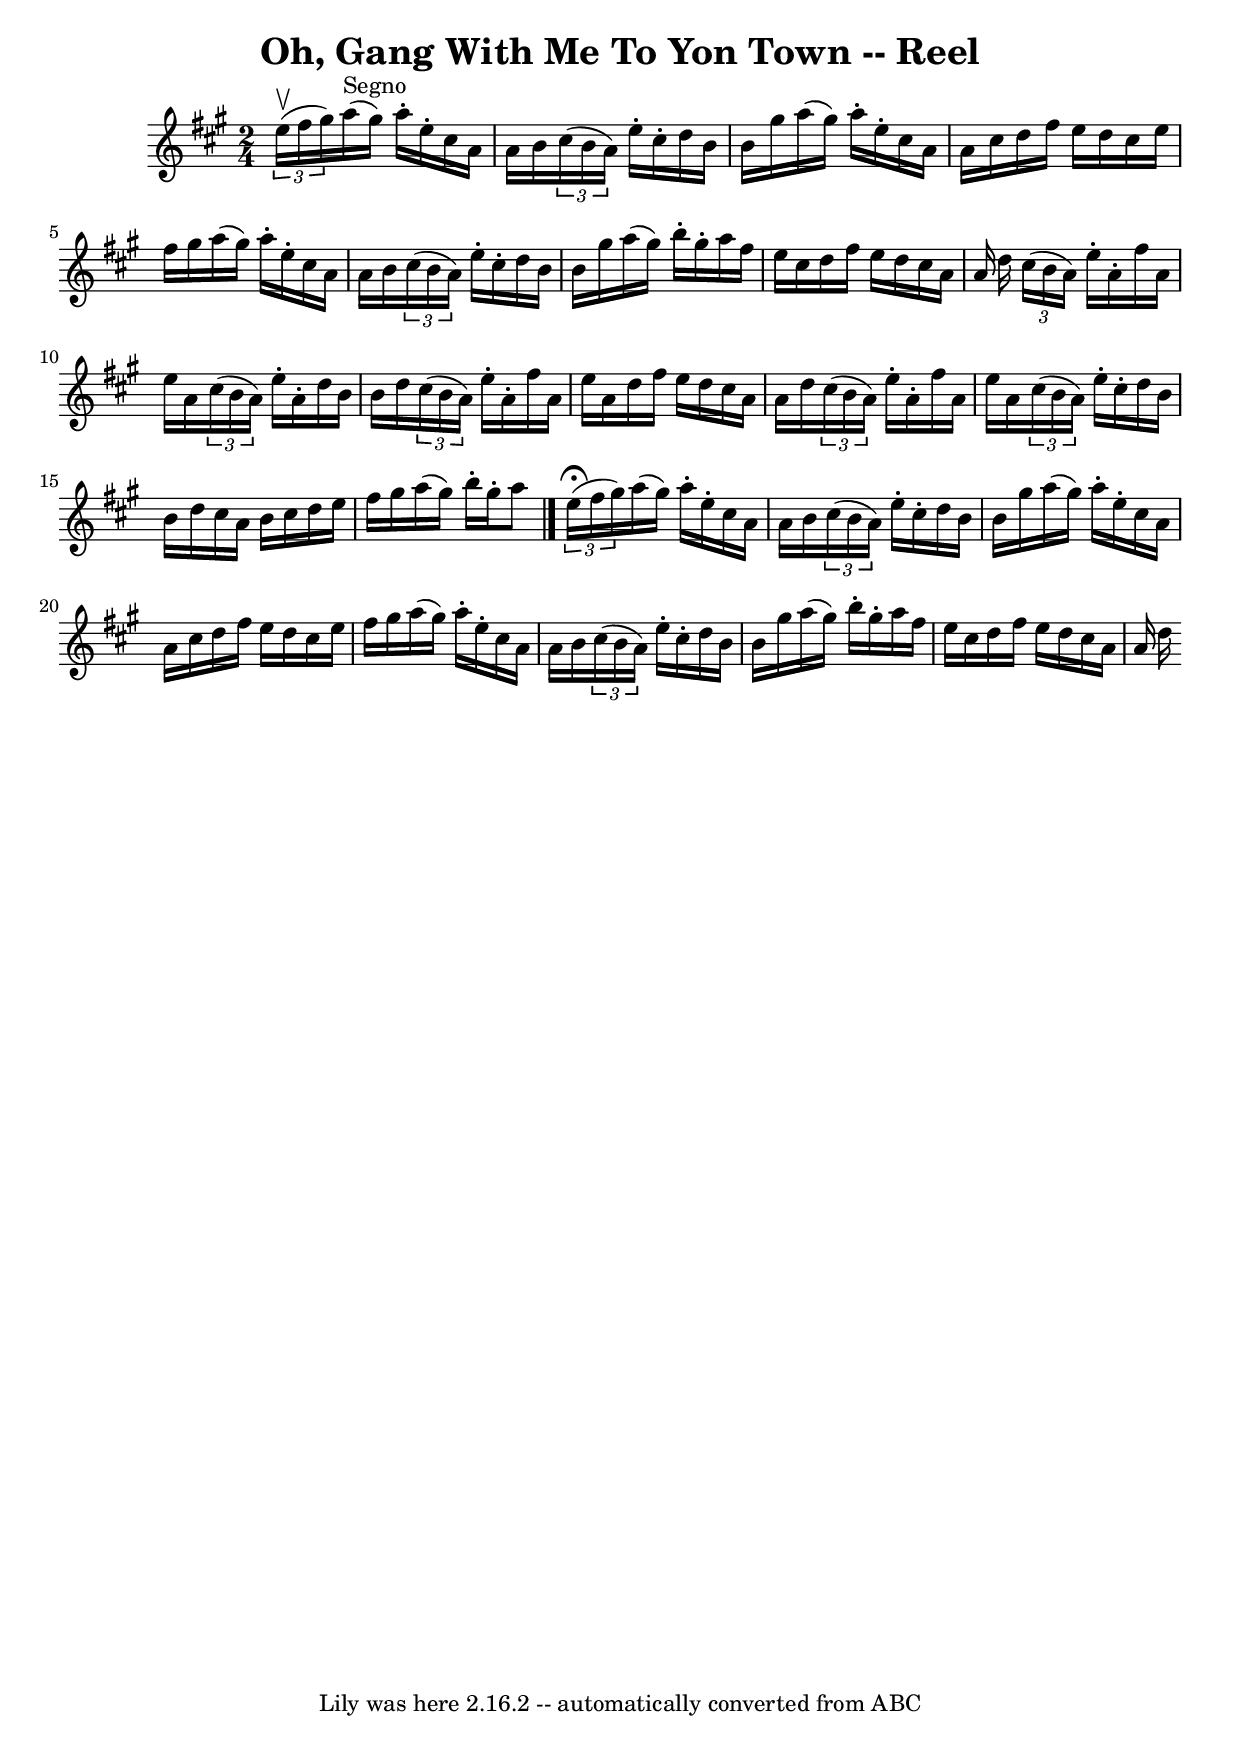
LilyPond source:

\version "2.16.2"
\include "Mammoth.ily"
\header {
  %% book = "Ryan's Mammoth Collection"
  crossRefNumber = "1"
  footnotes = ""
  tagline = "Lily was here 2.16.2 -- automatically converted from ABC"
  title = "Oh, Gang With Me To Yon Town -- Reel"

}
voicedefault =  {


  \time 2/4 
  \key a \major
  \times 2/3 { e''16^\upbow(fis''16 gis''16  
	)  	     }    |
  a''16^"Segno"(gis''16) a''16-. e''16-. cis''16    a'16 a'16 b'16   |
  \times 2/3 { cis''16 (b'16 a'16) 
 	     } e''16-. cis''16-. d''16 b'16 b'16 gis''16   |
  a''16 (gis''16) a''16-. e''16-. cis''16 a'16 a'16 cis''16   |
  d''16 fis''16 e''16 d''16 cis''16 e''16 fis''16       gis''16   |
  a''16 (gis''16) a''16-. e''16-. cis''16       a'16 a'16 b'16   |
  \times 2/3 { cis''16 (b'16 a'16) 
	     }     e''16-. cis''16-. d''16 b'16 b'16 gis''16   |
  a''16 (   gis''16) b''16-. gis''16-. a''16 fis''16 e''16 cis''16    |
  d''16 fis''16 e''16 d''16 cis''16 a'16 a'16       d''16  \bar " |."     \times 2/3 { cis''16 (b'16 a'16) 
				  } e''16-.      a'16-. fis''16 a'16 e''16 a'16   |
  \times 2/3 { cis''16 (
	       b'16 a'16)  	     } e''16-. a'16-. d''16 b'16 b'16 d''16    |
  \times 2/3 { cis''16 (b'16 a'16) 
	     } e''16-. a'16-.      fis''16 a'16 e''16 a'16   |
  d''16 fis''16 e''16 d''16    cis''16 a'16 a'16 d''16   |
  \times 2/3 { cis''16 (
	       b'16 a'16)  	     } e''16-. a'16-. fis''16 a'16 e''16 a'16    |
  \times 2/3 { cis''16 (b'16 a'16)  	     } e''16-. cis''16-. d''16 b'16 b'16 d''16   |
  cis''16 a'16 b'16       cis''16 d''16 e''16 fis''16 gis''16   |
  a''16 (gis''16) b''16-. gis''16-. a''8    \bar "|."     \times 2/3 { e''16 
							   ^\fermata(fis''16 gis''16)  							  }  |
  a''16 (gis''16) a''16-. e''16-. cis''16 a'16 a'16 b'16  |
  \times 2/3 {   
    cis''16 (b'16 a'16) 
  } e''16-. cis''16-. d''16 b'16 b'16     gis''16   |
  a''16 (gis''16) a''16-. e''16-. cis''16       a'16 a'16 cis''16   |
  d''16 fis''16 e''16 d''16       cis''16 e''16 fis''16 gis''16   |
  a''16 (gis''16)      a''16-. e''16-. cis''16 a'16 a'16 b'16   |
  \times 2/3 {  
    cis''16 (b'16 a'16) 
  } e''16-. cis''16-. d''16 b'16 b'16    gis''16   |
  a''16 (gis''16) b''16-. gis''16-. a''16       fis''16 e''16 cis''16   |
  d''16 fis''16 e''16 d''16       cis''16 a'16 a'16 d''16    \bar " |."   

}

\score{
  <<

    \context Staff="default"
    {
      \voicedefault 
      
    }

  >>
  \layout {
    
  }
  \midi {
  }

}
